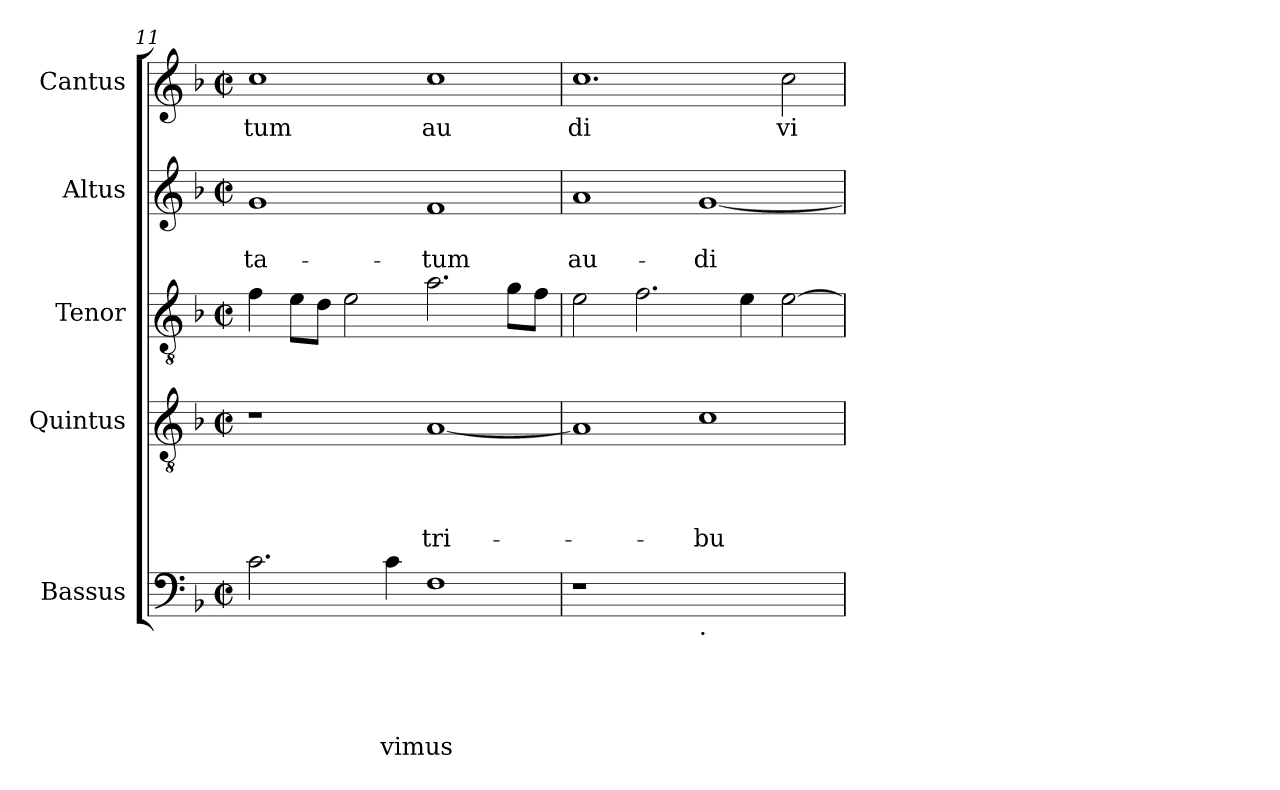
**kern	**text	**text	**text	**text	**text	**kern	**text	**text	**text	**text	**kern	**kern	**text	**text	**kern	**text
*part5	*part5	*part5	*part5	*part5	*part5	*part4	*part4	*part4	*part4	*part4	*part3	*part2	*part2	*part2	*part1	*part1
*staff5	*staff5	*staff5	*staff5	*staff5	*staff5	*staff4	*staff4	*staff4	*staff4	*staff4	*staff3	*staff2	*staff2	*staff2	*staff1	*staff1
*I"Bassus	*	*	*	*	*	*I"Quintus	*	*	*	*	*I"Tenor	*I"Altus	*	*	*I"Cantus	*
*clefF4	*	*	*	*	*	*clefGv2	*	*	*	*	*clefGv2	*clefG2	*	*	*clefG2	*
*k[b-]	*	*	*	*	*	*k[b-]	*	*	*	*	*k[b-]	*k[b-]	*	*	*k[b-]	*
*F:	*	*	*	*	*	*F:	*	*	*	*	*F:	*F:	*	*	*F:	*
*M2/2	*	*	*	*	*	*M2/2	*	*	*	*	*M2/2	*M2/2	*	*	*M2/2	*
*met(c|)	*	*	*	*	*	*met(c|)	*	*	*	*	*met(c|)	*met(c|)	*	*	*met(c|)	*
=11	=11	=11	=11	=11	=11	=11	=11	=11	=11	=11	=11	=11	=11	=11	=11	=11
!	!	!	!	!	!	!	!	!	!	!	!	!	!	!LO:LY:b	!	!LO:LY:b
2.c\	.	.	.	.	.	1r	.	.	.	.	4f\	1g	.	-ta-	1cc	tum
.	.	.	.	.	.	.	.	.	.	.	8e\L	.	.	.	.	.
.	.	.	.	.	.	.	.	.	.	.	8d\J	.	.	.	.	.
.	.	.	.	.	.	.	.	.	.	.	2e\	.	.	.	.	.
!	!	!	!	!	!LO:LY:b	!	!	!	!	!	!	!	!	!	!	!
4c\	.	.	.	.	-vimus	.	.	.	.	.	.	.	.	.	.	.
!	!	!	!	!	!	!	!	!	!	!LO:LY:b	!	!	!	!LO:LY:b	!	!LO:LY:b
1F	.	.	.	.	.	[<1A	.	.	.	tri-	2.a\	1f	.	-tum	1cc	au
.	.	.	.	.	.	.	.	.	.	.	8g\L	.	.	.	.	.
.	.	.	.	.	.	.	.	.	.	.	8f\J	.	.	.	.	.
=12	=12	=12	=12	=12	=12	=12	=12	=12	=12	=12	=12	=12	=12	=12	=12	=12
!	!	!	!	!	!	!	!	!	!	!	!	!	!	!LO:LY:b	!	!LO:LY:b
1r	.	.	.	.	.	1A]	.	.	.	.	2e\	1a	.	au-	1.cc	di
.	.	.	.	.	.	.	.	.	.	.	2.f\	.	.	.	.	.
!LO:TX:b:t=.	!	!	!	!	!	!	!	!	!	!	!	!	!	!	!	!
!	!	!	!	!	!	!	!	!	!	!LO:LY:b	!	!	!	!LO:LY:b	!	!
1ryy	.	.	.	.	.	1c	.	.	.	-bu-	.	[<1g	.	-di-	.	.
.	.	.	.	.	.	.	.	.	.	.	4e\	.	.	.	.	.
!	!	!	!	!	!	!	!	!	!	!	!	!	!	!	!	!LO:LY:b
.	.	.	.	.	.	.	.	.	.	.	[>2e\	.	.	.	2cc\	vi
=	=	=	=	=	=	=	=	=	=	=	=	=	=	=	=	=
*-	*-	*-	*-	*-	*-	*-	*-	*-	*-	*-	*-	*-	*-	*-	*-	*-
